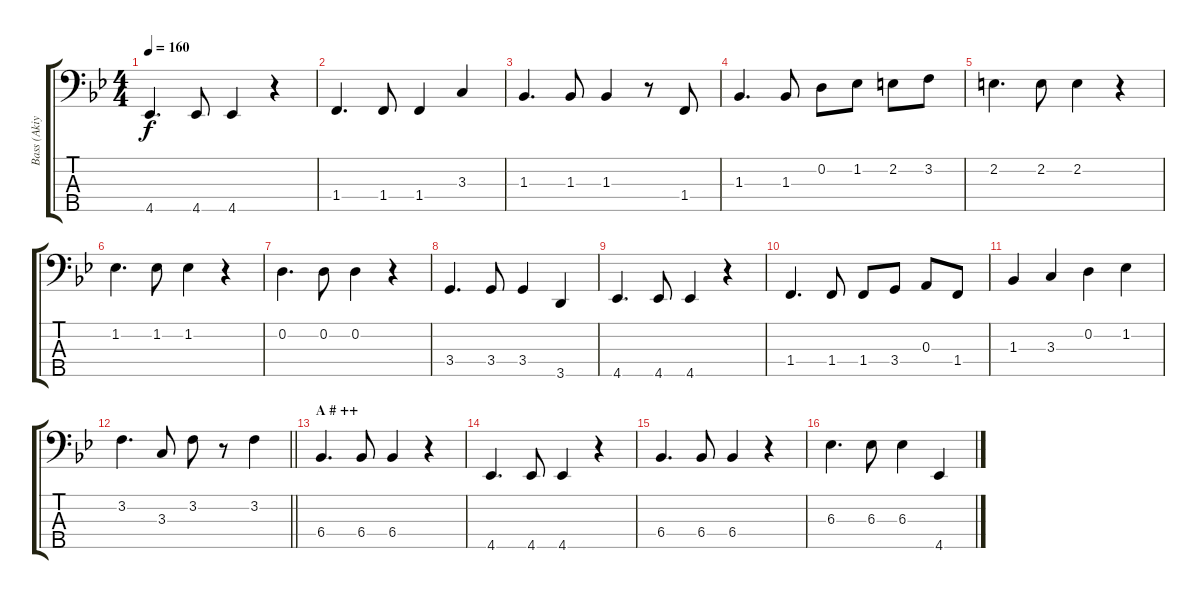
\track ("Bass (Akiyama Mio)" "Bass (Akiy") {instrument electricbassfinger}
\staff {score tabs}
\tuning (G2 D2 A1 E1 B0) {hide}
\ts (4 4)
\tempo 160
\clef f4
\ks bb
4.5.4{d dy f} 4.5.8 4.5.4 r.4 |
1.4.4{d} 1.4.8 1.4.4 3.3.4 |
1.3.4{d} 1.3.8 1.3.4 r.8 1.4.8 |
1.3.4{d} 1.3.8 0.2.8 1.2.8 2.2.8 3.2.8 |
2.2.4{d} 2.2.8 2.2.4 r.4 |
1.2.4{d} 1.2.8 1.2.4 r.4 |
0.2.4{d} 0.2.8 0.2.4 r.4 |
3.4.4{d} 3.4.8 3.4.4 3.5.4 |
4.5.4{d} 4.5.8 4.5.4 r.4 |
1.4.4{d} 1.4.8 1.4.8 3.4.8 0.3.8 1.4.8 |
1.3.4 3.3.4 0.2.4 1.2.4 |
\barLineRight lightlight
3.2.4{d} 3.3.8 3.2.8 r.8 3.2.4 |
\section ("" "A # ++")
6.4.4{d} 6.4.8 6.4.4 r.4 |
4.5.4{d} 4.5.8 4.5.4 r.4 |
6.4.4{d} 6.4.8 6.4.4 r.4 |
6.3.4{d} 6.3.8 6.3.4 4.5.4
